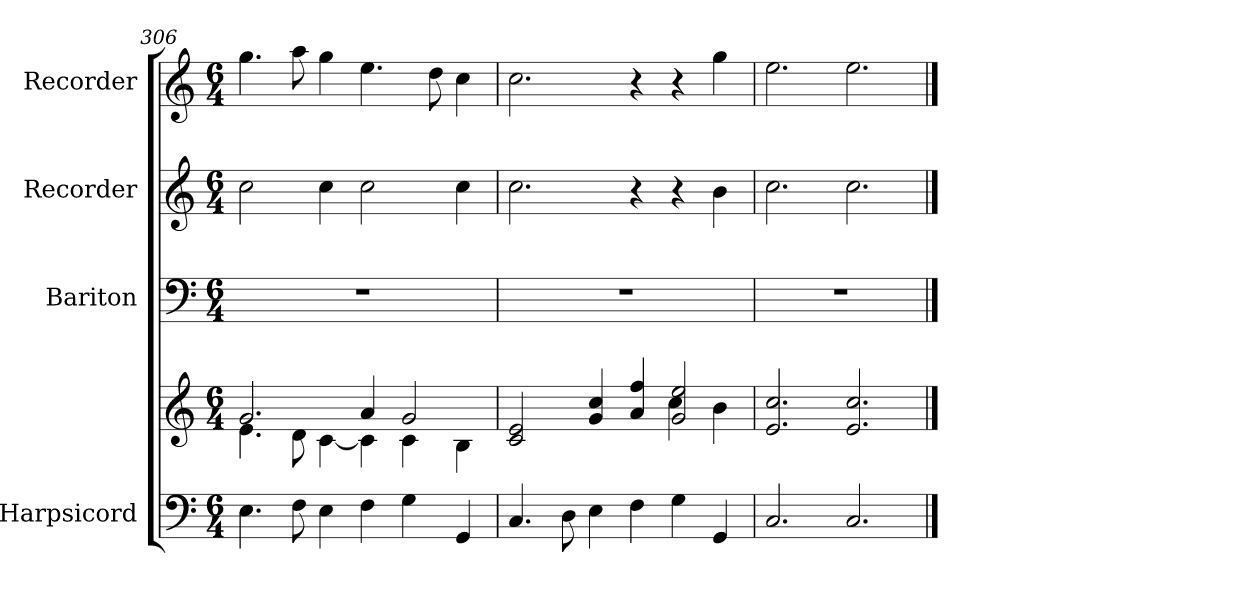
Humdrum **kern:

**kern	**kern	**kern	**kern	**kern
*part4	*part4	*part3	*part2	*part1
*staff5	*staff4	*staff3	*staff2	*staff1
*I"Harpsicord	*	*I"Bariton	*I"Recorder	*I"Recorder
*I'H.	*	*I'Ba.	*I'Rec.	*I'Rec.
!!LO:PB:g=z
*clefF4	*clefG2	*clefF4	*clefG2	*clefG2
*k[]	*k[]	*k[]	*k[]	*k[]
*M6/4	*M6/4	*M6/4	*M6/4	*M6/4
=306	=306	=306	=306	=306
*	*^	*	*	*
4.E\	2.g/	4.e\	1.r	2cc\	4.gg\
8F\	.	8d\	.	.	8aa\
4E\	.	[4c\	.	4cc\	4gg\
4F\	4a/	4c\]	.	2cc\	4.ee\
4G\	2g/	4c\	.	.	.
.	.	.	.	.	8dd\
4GG/	.	4B\	.	4cc\	4cc\
=307	=307	=307	=307	=307	=307
4.C/	2c/ 2e/	1ryy	1.r	2.cc\	2.cc\
8D\	.	.	.	.	.
4E\	4g/ 4cc/	.	.	.	.
4F\	4a/ 4ff/	.	.	4r	4r
4G\	2g/ 2ee/	4cc\	.	4r	4r
4GG/	.	4b\	.	4b\	4gg\
*	*v	*v	*	*	*
=308	=308	=308	=308	=308
2.C/	2.e/ 2.cc/	1.r	2.cc\	2.ee\
2.C/	2.e/ 2.cc/	.	2.cc\	2.ee\
==	==	==	==	==
*-	*-	*-	*-	*-
